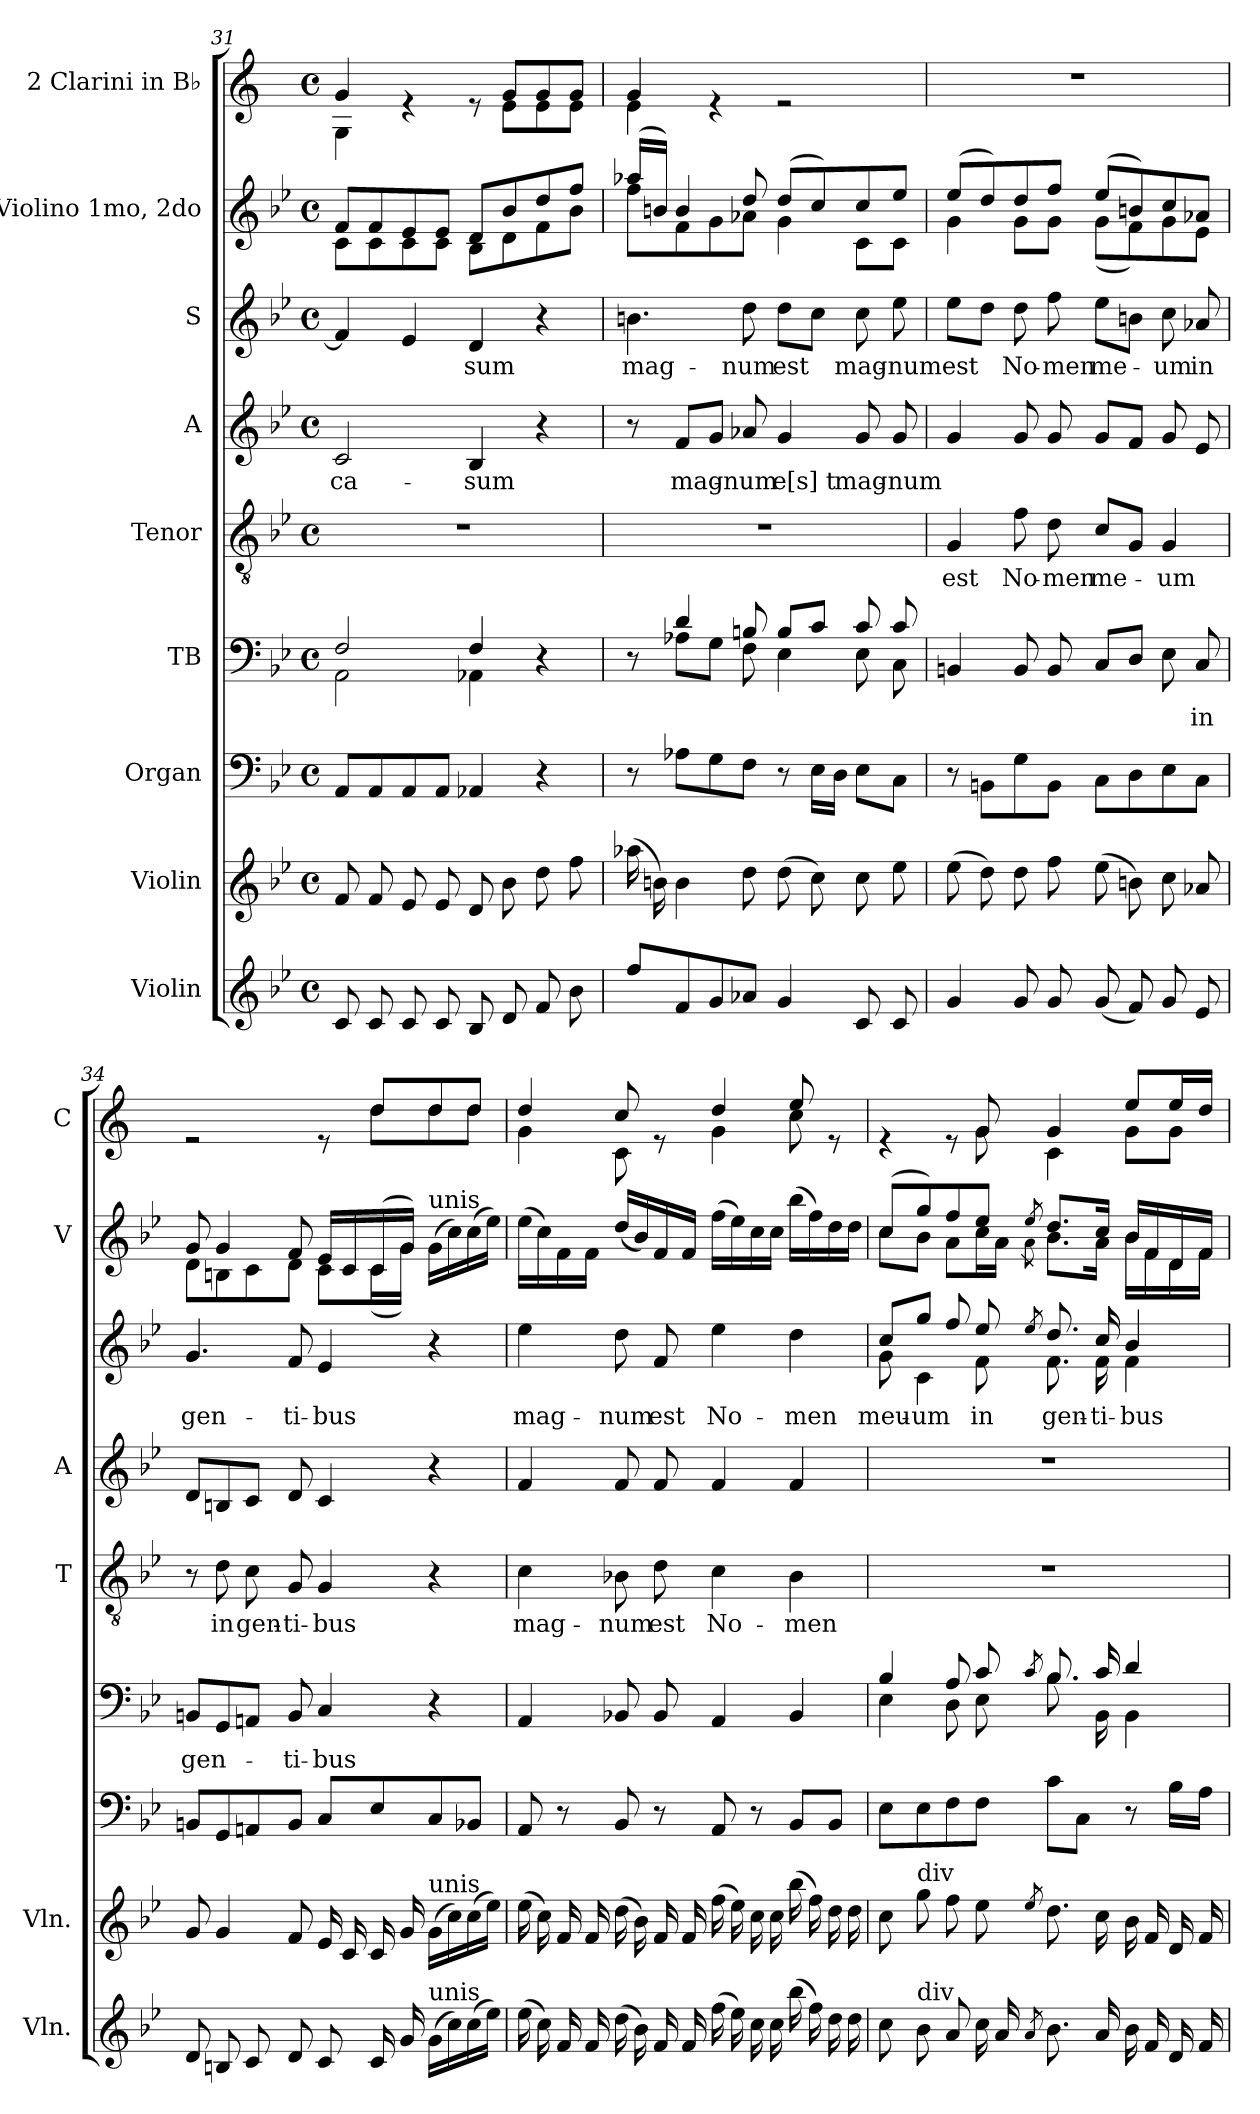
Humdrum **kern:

**kern	**kern	**kern	**kern	**text	**kern	**text	**kern	**text	**kern	**text	**kern	**kern
*part9	*part8	*part7	*part6	*part6	*part5	*part5	*part4	*part4	*part3	*part3	*part2	*part1
*staff9	*staff8	*staff7	*staff6	*staff6	*staff5	*staff5	*staff4	*staff4	*staff3	*staff3	*staff2	*staff1
*I"Violin	*I"Violin	*I"Organ	*I"TB	*	*I"Tenor	*	*I"A	*	*I"S	*	*I"Violino 1mo, 2do	*I"2 Clarini in B♭
*I'Vln.	*I'Vln.	*	*	*	*I'T	*	*I'A	*	*	*	*I'V	*I'C
*clefG2	*clefG2	*clefF4	*clefF4	*	*clefGv2	*	*clefG2	*	*clefG2	*	*clefG2	*clefG2
*	*	*	*	*	*	*	*	*	*	*	*	*ITrd1c2
*k[b-e-]	*k[b-e-]	*k[b-e-]	*k[b-e-]	*	*k[b-e-]	*	*k[b-e-]	*	*k[b-e-]	*	*k[b-e-]	*k[b-e-]
*M4/4	*M4/4	*M4/4	*M4/4	*	*M4/4	*	*M4/4	*	*M4/4	*	*M4/4	*M4/4
*met(c)	*met(c)	*met(c)	*met(c)	*	*met(c)	*	*met(c)	*	*met(c)	*	*met(c)	*met(c)
=31	=31	=31	=31	=31	=31	=31	=31	=31	=31	=31	=31	=31
*	*	*	*^	*	*	*	*	*	*	*	*	*
!	!	!	!	!	!	!	!	!	!LO:LY:b	!	!	!	!
*	*	*	*	*	*	*	*	*	*	*	*	*^	*^
8c/	8f/	8AA/L	2F/	2AA\	.	1r	.	2c/	-ca-	4f/]	.	8f/L	8c\L	4f/	4F\
8c/	8f/	8AA/	.	.	.	.	.	.	.	.	.	8f/	8c\	.	.
8c/	8e-/	8AA/	.	.	.	.	.	.	.	4e-/	.	8e-/	8c\	4re	4.ryy
8c/	8e-/	8AA/J	.	.	.	.	.	.	.	.	.	8e-/J	8c\J	.	.
!	!	!	!	!	!	!	!	!	!LO:LY:b	!	!LO:LY:b	!	!	!	!
8B-/	8d/	4AA-X/	4F/	4AA-X\	.	.	.	4B-/	-sum	4d/	-sum	8d/L	8B-\L	8re	.
8d/	8b-\	.	.	.	.	.	.	.	.	.	.	8b-/	8d\	8f/L	8d\L
8f/	8dd\	4r	4r	4ryy	.	.	.	4r	.	4r	.	8dd/	8f\	8f/	8d\
8b-\	8ff\	.	.	.	.	.	.	.	.	.	.	8ff/J	8b-\J	8f/J	8d\J
=32	=32	=32	=32	=32	=32	=32	=32	=32	=32	=32	=32	=32	=32	=32	=32
!	!	!	!	!	!	!	!	!	!	!	!LO:LY:b	!	!	!	!
8ff\L	(16aa-X\	8r	8r	8ryy	.	1r	.	8r	.	4.bn\	mag-	(16aa-X/LL	8ff\L	4f/	4d\
.	16bn\)	.	.	.	.	.	.	.	.	.	.	16bn/JJ)	.	.	.
!	!	!	!	!	!	!	!	!	!LO:LY:b	!	!	!	!	!	!
8f/	4b\	8A-X\L	4d/	8A-X\L	.	.	.	8f/L	mag-	.	.	4b/	8f\	.	.
8g/	.	8G\	.	8G\J	.	.	.	8g/J	.	.	.	.	8g\	4re	2.ryy
!	!	!	!	!	!	!	!	!	!LO:LY:b	!	!LO:LY:b	!	!	!	!
8a-X/J	8dd\	8F\J	8Bn/	8F\	.	.	.	8a-X/	-num	8dd\	-num	8dd/	8a-X\J	.	.
!	!	!	!	!	!	!	!	!	!LO:LY:b	!	!LO:LY:b	!	!	!	!
4g/	(8dd\	8r	8B/L	4E-\	.	.	.	4g/	e[s]t	8dd\L	est	(8dd/L	4g\	2re	.
.	8cc\)	16E-\LL	8c/J	.	.	.	.	.	.	8cc\J	.	8cc/)	.	.	.
.	.	16D\JJ	.	.	.	.	.	.	.	.	.	.	.	.	.
!	!	!	!	!	!	!	!	!	!LO:LY:b	!	!LO:LY:b	!	!	!	!
8c/	8cc\	8E-\L	8c/	8E-\	.	.	.	8g/	mag-	8cc\	mag-	8cc/	8c\L	.	.
!	!	!	!	!	!	!	!	!	!LO:LY:b	!	!LO:LY:b	!	!	!	!
8c/	8ee-\	8C\J	8c/	8C\	.	.	.	8g/	-num	8ee-\	-num	8ee-/J	8c\J	.	.
*	*	*	*	*	*	*	*	*	*	*	*	*	*	*v	*v
!!LO:LB:g=z
=33	=33	=33	=33	=33	=33	=33	=33	=33	=33	=33	=33	=33	=33	=33
!	!	!	!	!	!	!	!LO:LY:b	!	!	!	!LO:LY:b	!	!	!
*	*	*	*v	*v	*	*	*	*	*	*	*	*	*	*
4g/	(8ee-\	8r	4BBn/	.	4G/	est	4g/	.	8ee-\L	est	(8ee-/L	4g\	1r
.	8dd\)	8BBn\L	.	.	.	.	.	.	8dd\J	.	8dd/)	.	.
!	!	!	!	!	!	!LO:LY:b	!	!	!	!LO:LY:b	!	!	!
8g/	8dd\	8G\	8BB/	.	8f\	No-	8g/	.	8dd\	No-	8dd/	8g\L	.
!	!	!	!	!	!	!LO:LY:b	!	!	!	!LO:LY:b	!	!	!
8g/	8ff\	8BB\J	8BB/	.	8d\	-men	8g/	.	8ff\	-men	8ff/J	8g\J	.
!	!	!	!	!	!	!LO:LY:b	!	!	!	!LO:LY:b	!	!	!
(8g/	(8ee-\	8C\L	8C/L	.	8c/L	me-	8g/L	.	8ee-\L	me-	(8ee-/L	(8g\L	.
8f/)	8bn\)	8D\	8D/J	.	8G/J	.	8f/J	.	8bn\J	.	8bn/)	8f\)	.
!	!	!	!	!	!	!LO:LY:b	!	!	!	!LO:LY:b	!	!	!
8g/	8cc\	8E-\	8E-\	.	4G/	-um	8g/	.	8cc\	-um	8cc/	8g\	.
!	!	!	!	!LO:LY:b	!	!	!	!	!	!LO:LY:b	!	!	!
8e-/	8a-X/	8C\J	8C/	in	.	.	8e-/	.	8a-X/	in	8a-X/J	8e-\J	.
=34	=34	=34	=34	=34	=34	=34	=34	=34	=34	=34	=34	=34	=34
!	!	!	!	!LO:LY:b	!	!	!	!	!	!LO:LY:b	!	!	!
*	*	*	*	*	*	*	*	*	*	*	*	*	*^
8d/	8g/	8BBn/L	8BBn/L	gen-	8r	.	8d/L	.	4.g/	gen-	8g/	8d\L	2re	8ryy
!	!	!	!	!	!	!LO:LY:b	!	!	!	!	!	!	!	!
*	*	*	*	*	*	*	*	*	*	*	*	*	*v	*v
8Bn/	4g/	8GG/	8GG/	.	8d\	in	8Bn/	.	.	.	4g/	8Bn\	.
!	!	!	!	!	!	!LO:LY:b	!	!	!	!	!	!	!
8c/	.	8AAn/	8AAn/J	.	8c\	gen-	8c/J	.	.	.	.	8c\	.
!	!	!	!	!LO:LY:b	!	!LO:LY:b	!	!	!	!LO:LY:b	!	!	!
8d/	8f/	8BB/J	8BB/	-ti-	8G/	-ti-	8d/	.	8f/	-ti-	8f/	8d\J	.
!	!	!	!	!LO:LY:b	!	!LO:LY:b	!	!	!	!LO:LY:b	!	!	!
8c/	16e-/	8C/L	4C/	-bus	4G/	-bus	4c/	.	4e-/	-bus	16e-/LL	8c\L	8re
.	16c/	.	.	.	.	.	.	.	.	.	16c/	.	.
*	*	*	*	*	*	*	*	*	*	*	*	*	*^
16c/	16c/	8E-/	.	.	.	.	.	.	.	.	(16c/	(16c\L	8cc/L	8cc\L
16g/	16g/	.	.	.	.	.	.	.	.	.	16g/JJ)	16g\JJ)	.	.
!	!	!	!	!	!	!	!	!	!	!	!LO:TX:a:t=unis	!	!	!
!	!LO:TX:a:t=unis	!	!	!	!	!	!	!	!	!	!	!	!	!
!LO:TX:a:t=unis	!	!	!	!	!	!	!	!	!	!	!	!	!	!
(16g/LL	(16g/LL	8C/	4r	.	4r	.	4r	.	4r	.	(16g\LL	4ryy	8cc/	8cc\
16cc\)	16cc\)	.	.	.	.	.	.	.	.	.	16cc\)	.	.	.
(16cc\	(16cc\	8BB-X/J	.	.	.	.	.	.	.	.	(16cc\	.	8cc/J	8cc\J
16ee-\JJ)	16ee-\JJ)	.	.	.	.	.	.	.	.	.	16ee-\JJ)	.	.	.
*	*	*	*	*	*	*	*	*	*	*	*v	*v	*	*
=35	=35	=35	=35	=35	=35	=35	=35	=35	=35	=35	=35	=35	=35
!	!	!	!	!	!	!LO:LY:b	!	!	!	!LO:LY:b	!	!	!
(16ee-\	(16ee-\	8AA/	4AA/	.	4c\	mag-	4f/	.	4ee-\	mag-	(16ee-\LL	4cc/	4f\
16cc\)	16cc\)	.	.	.	.	.	.	.	.	.	16cc\)	.	.
16f/	16f/	8r	.	.	.	.	.	.	.	.	16f\	.	.
16f/	16f/	.	.	.	.	.	.	.	.	.	16f\JJ	.	.
!	!	!	!	!	!	!LO:LY:b	!	!	!	!LO:LY:b	!	!	!
(16dd\	(16dd\	8BB-/	8BB-X/	.	8B-X\	-num	8f/	.	8dd\	-num	(16dd/LL	8b-/	8B-\
16b-\)	16b-\)	.	.	.	.	.	.	.	.	.	16b-/)	.	.
!	!	!	!	!	!	!LO:LY:b	!	!	!	!LO:LY:b	!	!	!
16f/	16f/	8r	8BB-/	.	8d\	est	8f/	.	8f/	est	16f/	8re	8ryy
16f/	16f/	.	.	.	.	.	.	.	.	.	16f/JJ	.	.
!	!	!	!	!	!	!LO:LY:b	!	!	!	!LO:LY:b	!	!	!
(16ff\	(16ff\	8AA/	4AA/	.	4c\	No-	4f/	.	4ee-\	No-	(16ff\LL	4cc/	4f\
16ee-\)	16ee-\)	.	.	.	.	.	.	.	.	.	16ee-\)	.	.
16cc\	16cc\	8r	.	.	.	.	.	.	.	.	16cc\	.	.
16cc\	16cc\	.	.	.	.	.	.	.	.	.	16cc\JJ	.	.
!	!	!	!	!	!	!LO:LY:b	!	!	!	!LO:LY:b	!	!	!
(16bb-\	(16bb-\	8BB-/L	4BB-/	.	4B-\	-men	4f/	.	4dd\	-men	(16bb-\LL	8dd/	8b-\
16ff\)	16ff\)	.	.	.	.	.	.	.	.	.	16ff\)	.	.
16dd\	16dd\	8BB-/J	.	.	.	.	.	.	.	.	16dd\	8re	8ryy
16dd\	16dd\	.	.	.	.	.	.	.	.	.	16dd\JJ	.	.
!!LO:PB:g=z	!!
=36	=36	=36	=36	=36	=36	=36	=36	=36	=36	=36	=36	=36	=36
*	*	*	*^	*	*	*	*	*	*^	*	*	*	*
!	!	!	!	!	!	!	!	!	!	!	!	!LO:LY:b	!	!	!
*	*	*	*	*	*	*	*	*	*	*	*	*	*^	*	*
8cc\	8cc\	8E-\L	4B-/	4E-\	.	1r	.	1r	.	8cc/L	8g\	meu-	(8cc/L	8cc\L	4re	4.ryy
!	!LO:TX:a:t=div	!	!	!	!	!	!	!	!	!	!	!	!	!	!	!
!LO:TX:a:t=div	!	!	!	!	!	!	!	!	!	!	!	!	!	!	!	!
!	!	!	!	!	!	!	!	!	!	!	!	!LO:LY:b	!	!	!	!
8b-\	8gg\	8E-\	.	.	.	.	.	.	.	8gg/J	4c\	-um	8gg/)	8b-\J	.	.
8a/	8ff\	8F\	8A/	8D\	.	.	.	.	.	8ff/	.	.	8ff/	8a\L	8re	.
!	!	!	!	!	!	!	!	!	!	!	!	!LO:LY:b	!	!	!	!
16cc\	8ee-\	8F\J	8c/	8E-\	.	.	.	.	.	8ee-/	8f\	in	8ee-/J	16cc\L	8f/	8f\
16a/	.	.	.	.	.	.	.	.	.	.	.	.	.	16a\JJ	.	.
8qa/	8qee-/	.	8qc/	.	.	.	.	.	.	8qee-/	.	.	8qee-/	8qa\	.	.
!	!	!	!	!	!	!	!	!	!	!	!	!LO:LY:b	!	!	!	!
8.b-\	8.dd\	8c\L	8.B-/	8.B-\	.	.	.	.	.	8.dd/	8.f\	gen-	8.dd/L	8.b-\L	4f/	4B-\
.	.	8C\J	.	.	.	.	.	.	.	.	.	.	.	.	.	.
!	!	!	!	!	!	!	!	!	!	!	!	!LO:LY:b	!	!	!	!
16a/	16cc\	.	16c/	16BB-\	.	.	.	.	.	16cc/	16f\	-ti-	16cc/Jk	16a\Jk	.	.
!	!	!	!	!	!	!	!	!	!	!	!	!LO:LY:b	!	!	!	!
16b-\	16b-\	8r	4d/	4BB-\	.	.	.	.	.	4b-/	4f\	-bus	16b-/LL	16b-\LL	8dd/L	8f\L
16f/	16f/	.	.	.	.	.	.	.	.	.	.	.	16f/	16f\	.	.
16d/	16d/	16B-\LL	.	.	.	.	.	.	.	.	.	.	16d/	16d\	16dd/L	8f\J
16f/	16f/	16A\JJ	.	.	.	.	.	.	.	.	.	.	16f/JJ	16f\JJ	16cc/JJ	.
*	*	*	*	*	*	*	*	*	*	*v	*v	*	*	*	*v	*v
*	*	*	*v	*v	*	*	*	*	*	*	*	*v	*v	*
=	=	=	=	=	=	=	=	=	=	=	=	=
*-	*-	*-	*-	*-	*-	*-	*-	*-	*-	*-	*-	*-
